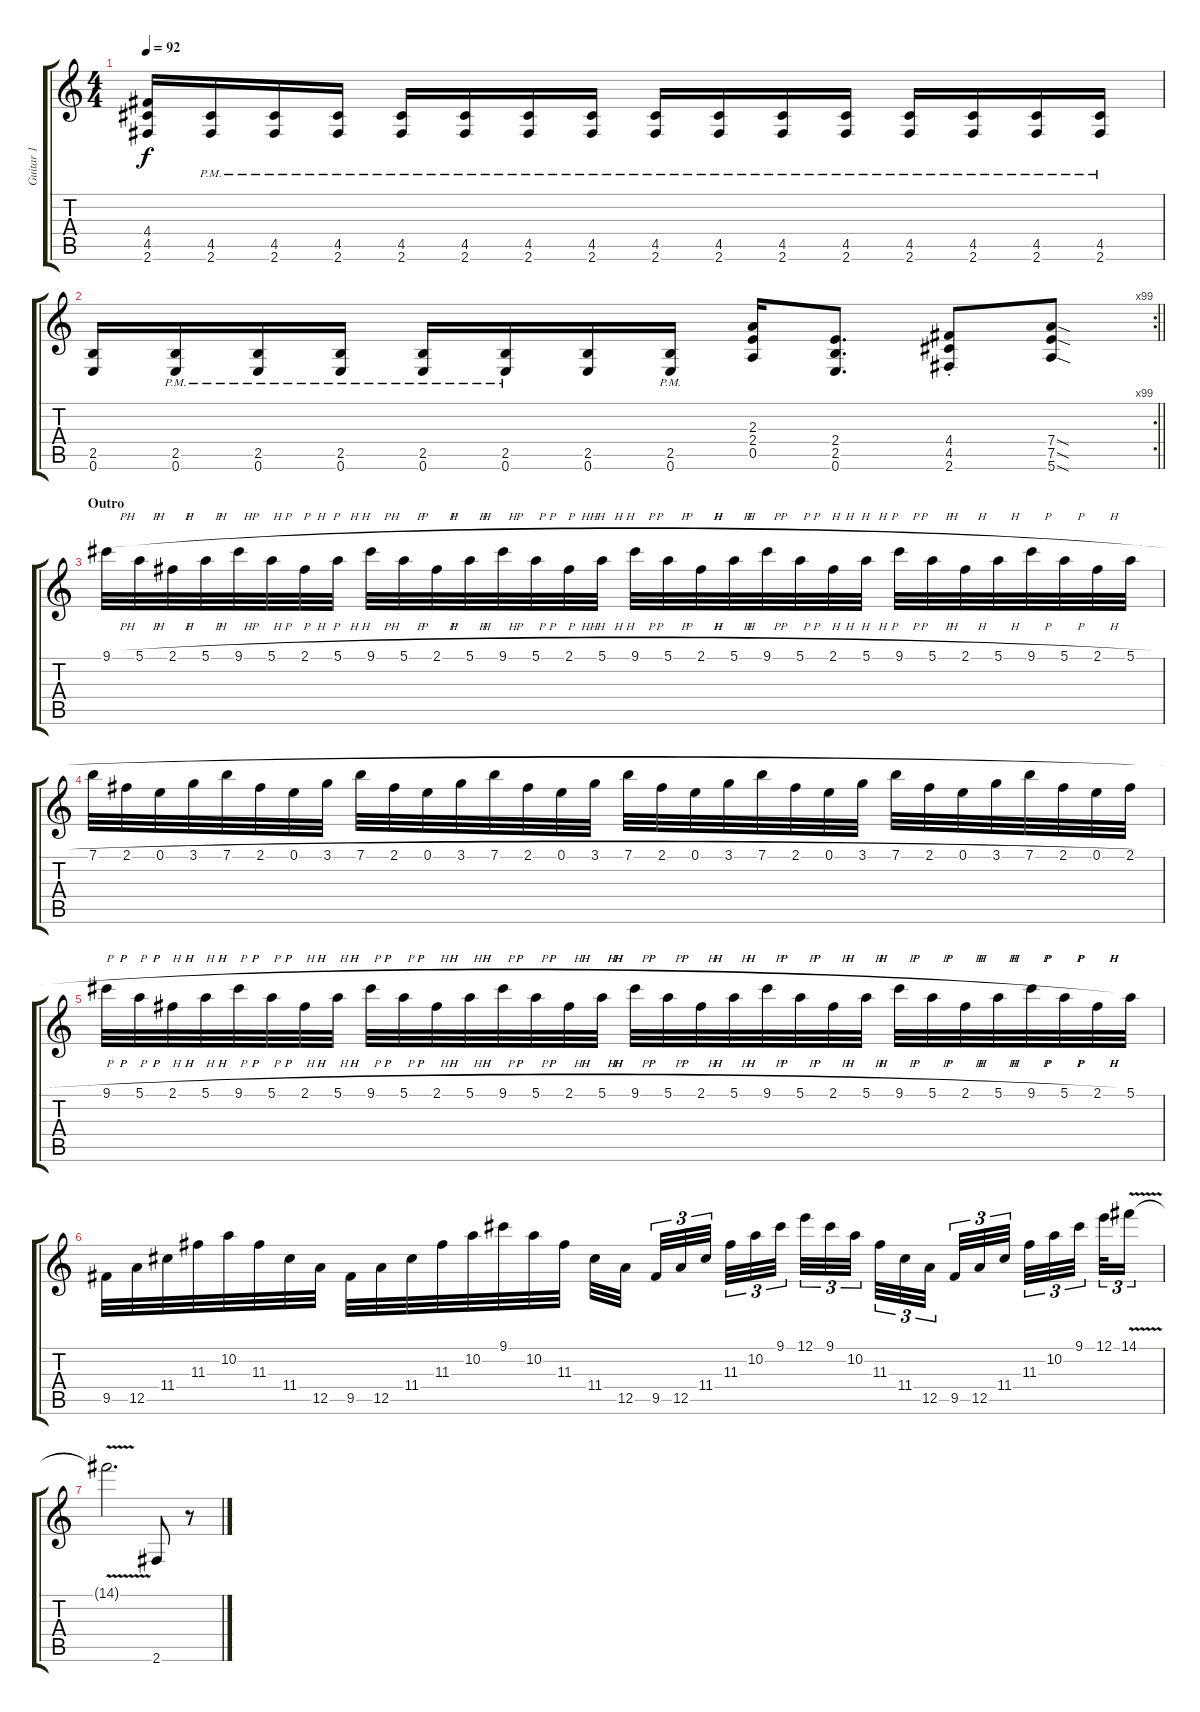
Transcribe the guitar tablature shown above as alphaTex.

\track ("Guitar 1" "Guitar 1") {instrument distortionguitar}
\staff {score tabs}
\tuning (E4 B3 G3 D3 A2 E2) {hide}
\ts (4 4)
\tempo 92
\clef g2
\ks c
(4.4 4.5 2.6).16{dy f} (4.5{pm} 2.6{pm}).16 (4.5{pm} 2.6{pm}).16 (4.5{pm} 2.6{pm}).16 (4.5{pm} 2.6{pm}).16 (4.5{pm} 2.6{pm}).16 (4.5{pm} 2.6{pm}).16 (4.5{pm} 2.6{pm}).16 (4.5{pm} 2.6{pm}).16 (4.5{pm} 2.6{pm}).16 (4.5{pm} 2.6{pm}).16 (4.5{pm} 2.6{pm}).16 (4.5{pm} 2.6{pm}).16 (4.5{pm} 2.6{pm}).16 (4.5{pm} 2.6{pm}).16 (4.5{pm} 2.6{pm}).16 |
\rc 99
\barLineRight lightlight
(2.5 0.6).16 (2.5{pm} 0.6{pm}).16 (2.5{pm} 0.6{pm}).16 (2.5{pm} 0.6{pm}).16 (2.5{pm} 0.6{pm}).16 (2.5{pm} 0.6{pm}).16 (2.5 0.6).16 (2.5{pm} 0.6{pm}).16 (2.3 2.4 0.5).16 (2.4 2.5 0.6).8{d} (4.4{st} 4.5{st} 2.6{st}).8 (7.4{sod} 7.5{sod} 5.6{sod}).8 |
\section ("" "Outro")
9.1{h}.32 5.1{h}.32 2.1{h}.32 5.1{h}.32 9.1{h}.32 5.1{h}.32 2.1{h}.32 5.1{h}.32 9.1{h}.32 5.1{h}.32 2.1{h}.32 5.1{h}.32 9.1{h}.32 5.1{h}.32 2.1{h}.32 5.1{h}.32 9.1{h}.32 5.1{h}.32 2.1{h}.32 5.1{h}.32 9.1{h}.32 5.1{h}.32 2.1{h}.32 5.1{h}.32 9.1{h}.32 5.1{h}.32 2.1{h}.32 5.1{h}.32 9.1{h}.32 5.1{h}.32 2.1{h}.32 5.1{h}.32 |
7.1{h}.32 2.1{h}.32 0.1{h}.32 3.1{h}.32 7.1{h}.32 2.1{h}.32 0.1{h}.32 3.1{h}.32 7.1{h}.32 2.1{h}.32 0.1{h}.32 3.1{h}.32 7.1{h}.32 2.1{h}.32 0.1{h}.32 3.1{h}.32 7.1{h}.32 2.1{h}.32 0.1{h}.32 3.1{h}.32 7.1{h}.32 2.1{h}.32 0.1{h}.32 3.1{h}.32 7.1{h}.32 2.1{h}.32 0.1{h}.32 3.1{h}.32 7.1{h}.32 2.1{h}.32 0.1{h}.32 2.1{h}.32 |
9.1{h}.32 5.1{h}.32 2.1{h}.32 5.1{h}.32 9.1{h}.32 5.1{h}.32 2.1{h}.32 5.1{h}.32 9.1{h}.32 5.1{h}.32 2.1{h}.32 5.1{h}.32 9.1{h}.32 5.1{h}.32 2.1{h}.32 5.1{h}.32 9.1{h}.32 5.1{h}.32 2.1{h}.32 5.1{h}.32 9.1{h}.32 5.1{h}.32 2.1{h}.32 5.1{h}.32 9.1{h}.32 5.1{h}.32 2.1{h}.32 5.1{h}.32 9.1{h}.32 5.1{h}.32 2.1{h}.32 5.1.32 |
9.5.32 12.5.32 11.4.32 11.3.32 10.2.32 11.3.32 11.4.32 12.5.32 9.5.32 12.5.32 11.4.32 11.3.32 10.2.32 9.1.32 10.2.32 11.3.32 11.4.32 12.5.32{beam splitsecondary} 9.5.32{tu (3 2)} 12.5.32{tu (3 2)} 11.4.32{tu (3 2) beam splitsecondary} 11.3.32{tu (3 2)} 10.2.32{tu (3 2)} 9.1.32{tu (3 2) beam splitsecondary} 12.1.32{tu (3 2)} 9.1.32{tu (3 2)} 10.2.32{tu (3 2)} 11.3.32{tu (3 2)} 11.4.32{tu (3 2)} 12.5.32{tu (3 2) beam splitsecondary} 9.5.32{tu (3 2)} 12.5.32{tu (3 2)} 11.4.32{tu (3 2) beam splitsecondary} 11.3.32{tu (3 2)} 10.2.32{tu (3 2)} 9.1.32{tu (3 2) beam splitsecondary} 12.1.32{tu (3 2)} 14.1{v}.16{tu (3 2)} |
14.1{t}.2{d} 2.6.8 r.8
